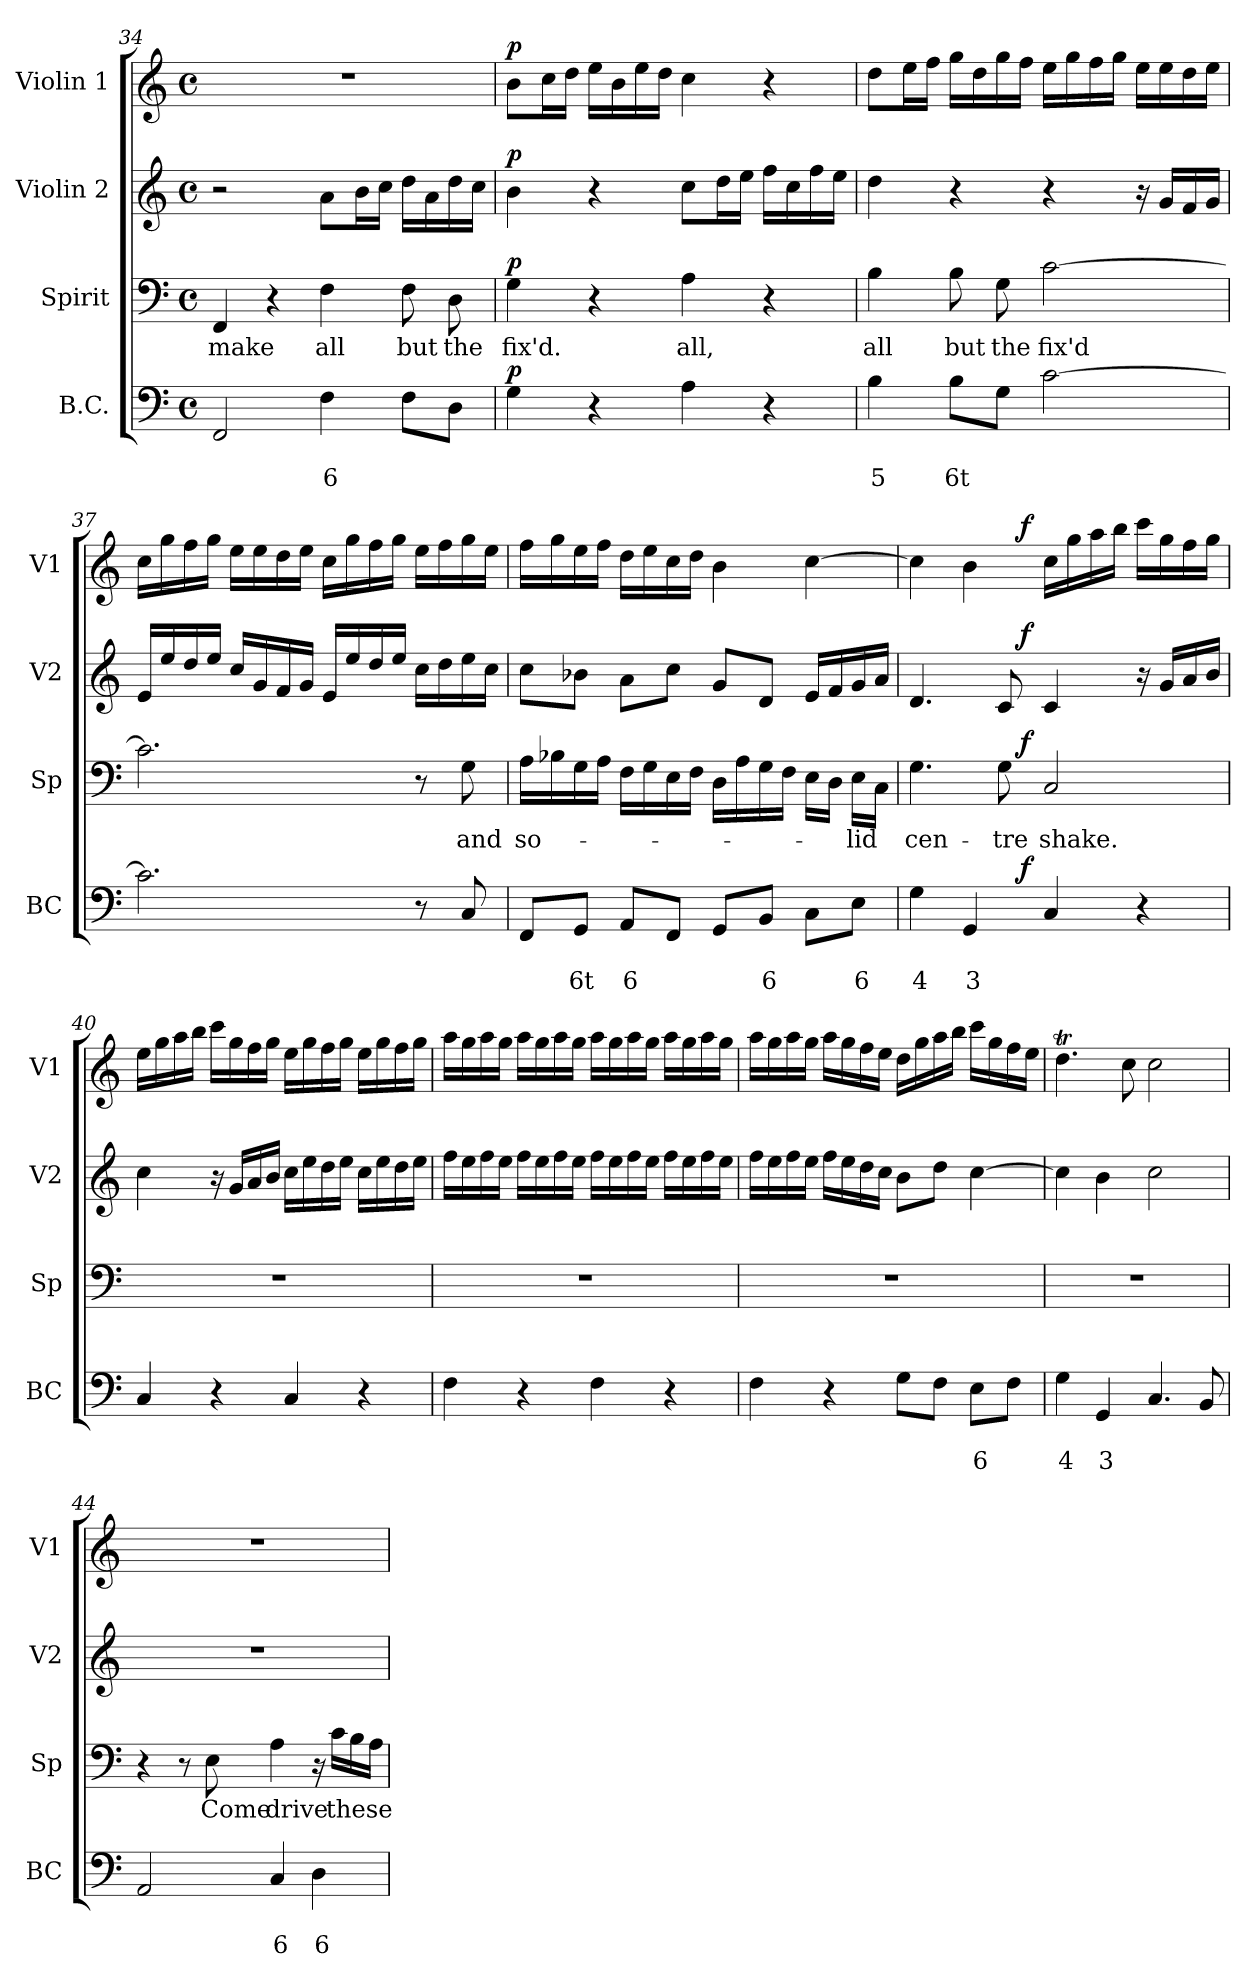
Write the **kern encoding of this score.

**kern	**text	**text	**dynam	**kern	**text	**dynam	**kern	**dynam	**kern	**dynam
*part4	*part4	*part4	*part4	*part3	*part3	*part3	*part2	*part2	*part1	*part1
*staff4	*staff4	*staff4	*staff4	*staff3	*staff3	*staff3	*staff2	*staff2	*staff1	*staff1
*I"B.C.	*	*	*	*I"Spirit	*	*	*I"Violin 2	*	*I"Violin 1	*
*I'BC	*	*	*	*I'Sp	*	*	*I'V2	*	*I'V1	*
!!LO:LB:g=z
*clefF4	*	*	*	*clefF4	*	*	*clefG2	*	*clefG2	*
*k[]	*	*	*	*k[]	*	*	*k[]	*	*k[]	*
*C:	*	*	*	*C:	*	*	*C:	*	*C:	*
*M4/4	*	*	*	*M4/4	*	*	*M4/4	*	*M4/4	*
*met(c)	*	*	*	*met(c)	*	*	*met(c)	*	*met(c)	*
=34	=34	=34	=34	=34	=34	=34	=34	=34	=34	=34
!	!	!	!	!	!LO:LY:b	!	!	!	!	!
2FF/	.	.	.	4FF/	make	.	2r	.	1r	.
.	.	.	.	4r	.	.	.	.	.	.
!	!	!LO:LY:b	!	!	!LO:LY:b	!	!	!	!	!
4F\	.	6	.	4F\	all	.	8a\L	.	.	.
.	.	.	.	.	.	.	16b\L	.	.	.
.	.	.	.	.	.	.	16cc\JJ	.	.	.
!	!	!	!	!	!LO:LY:b	!	!	!	!	!
8F\L	.	.	.	8F\	but	.	16dd\LL	.	.	.
.	.	.	.	.	.	.	16a\	.	.	.
!	!	!	!	!	!LO:LY:b	!	!	!	!	!
8D\J	.	.	.	8D\	the	.	16dd\	.	.	.
.	.	.	.	.	.	.	16cc\JJ	.	.	.
=35	=35	=35	=35	=35	=35	=35	=35	=35	=35	=35
*^	*	*	*	*	*	*	*	*	*	*
!	!	!	!	!LO:DY:a	!	!LO:LY:b	!LO:DY:a	!	!LO:DY:a	!	!LO:DY:a
4G\	8ryy	.	.	p	4G\	fix'd.	p	4b\	p	8b\L	p
.	8ryy	.	.	.	.	.	.	.	.	16cc\L	.
.	.	.	.	.	.	.	.	.	.	16dd\JJ	.
4r	4ryy	.	.	.	4r	.	.	4r	.	16ee\LL	.
.	.	.	.	.	.	.	.	.	.	16b\	.
.	.	.	.	.	.	.	.	.	.	16ee\	.
.	.	.	.	.	.	.	.	.	.	16dd\JJ	.
!	!	!	!	!	!	!LO:LY:b	!	!	!	!	!
4A\	8ryy	.	.	.	4A\	all,	.	8cc\L	.	4cc\	.
.	8ryy	.	.	.	.	.	.	16dd\L	.	.	.
.	.	.	.	.	.	.	.	16ee\JJ	.	.	.
4r	4ryy	.	.	.	4r	.	.	16ff\LL	.	4r	.
.	.	.	.	.	.	.	.	16cc\	.	.	.
.	.	.	.	.	.	.	.	16ff\	.	.	.
.	.	.	.	.	.	.	.	16ee\JJ	.	.	.
*v	*v	*	*	*	*	*	*	*	*	*	*
=36	=36	=36	=36	=36	=36	=36	=36	=36	=36	=36
!	!	!LO:LY:b	!	!	!LO:LY:b	!	!	!	!	!
4B\	.	5	.	4B\	all	.	4dd\	.	8dd\L	.
.	.	.	.	.	.	.	.	.	16ee\L	.
.	.	.	.	.	.	.	.	.	16ff\JJ	.
!	!	!LO:LY:b	!	!	!LO:LY:b	!	!	!	!	!
8B\L	.	6t	.	8B\	but	.	4r	.	16gg\LL	.
.	.	.	.	.	.	.	.	.	16dd\	.
!	!	!	!	!	!LO:LY:b	!	!	!	!	!
8G\J	.	.	.	8G\	the	.	.	.	16gg\	.
.	.	.	.	.	.	.	.	.	16ff\JJ	.
!	!	!	!	!	!LO:LY:b	!	!	!	!	!
[2c\	.	.	.	[2c\	fix'd	.	4r	.	16ee\LL	.
.	.	.	.	.	.	.	.	.	16gg\	.
.	.	.	.	.	.	.	.	.	16ff\	.
.	.	.	.	.	.	.	.	.	16gg\JJ	.
.	.	.	.	.	.	.	16r	.	16ee\LL	.
.	.	.	.	.	.	.	16g/LL	.	16ee\	.
.	.	.	.	.	.	.	16f/	.	16dd\	.
.	.	.	.	.	.	.	16g/JJ	.	16ee\JJ	.
!!LO:PB:g=z
=37	=37	=37	=37	=37	=37	=37	=37	=37	=37	=37
2.c\]	.	.	.	2.c\]	.	.	16e/LL	.	16cc\LL	.
.	.	.	.	.	.	.	16ee/	.	16gg\	.
.	.	.	.	.	.	.	16dd/	.	16ff\	.
.	.	.	.	.	.	.	16ee/JJ	.	16gg\JJ	.
.	.	.	.	.	.	.	16cc/LL	.	16ee\LL	.
.	.	.	.	.	.	.	16g/	.	16ee\	.
.	.	.	.	.	.	.	16f/	.	16dd\	.
.	.	.	.	.	.	.	16g/JJ	.	16ee\JJ	.
.	.	.	.	.	.	.	16e/LL	.	16cc\LL	.
.	.	.	.	.	.	.	16ee/	.	16gg\	.
.	.	.	.	.	.	.	16dd/	.	16ff\	.
.	.	.	.	.	.	.	16ee/JJ	.	16gg\JJ	.
8r	.	.	.	8r	.	.	16cc\LL	.	16ee\LL	.
.	.	.	.	.	.	.	16dd\	.	16ff\	.
!	!	!	!	!	!LO:LY:b	!	!	!	!	!
8C/	.	.	.	8G\	and	.	16ee\	.	16gg\	.
.	.	.	.	.	.	.	16cc\JJ	.	16ee\JJ	.
=38	=38	=38	=38	=38	=38	=38	=38	=38	=38	=38
!	!	!	!	!	!LO:LY:b	!	!	!	!	!
8FF/L	.	.	.	16A\LL	so-	.	8cc\L	.	16ff\LL	.
.	.	.	.	16B-X\	.	.	.	.	16gg\	.
!	!	!LO:LY:b	!	!	!	!	!	!	!	!
8GG/J	.	6t	.	16G\	.	.	8b-X\J	.	16ee\	.
.	.	.	.	16A\JJ	.	.	.	.	16ff\JJ	.
!	!	!LO:LY:b	!	!	!	!	!	!	!	!
8AA/L	.	6	.	16F\LL	.	.	8a\L	.	16dd\LL	.
.	.	.	.	16G\	.	.	.	.	16ee\	.
8FF/J	.	.	.	16E\	.	.	8cc\J	.	16cc\	.
.	.	.	.	16F\JJ	.	.	.	.	16dd\JJ	.
8GG/L	.	.	.	16D\LL	.	.	8g/L	.	4b\	.
.	.	.	.	16A\	.	.	.	.	.	.
!	!	!LO:LY:b	!	!	!	!	!	!	!	!
8BB/J	.	6	.	16G\	.	.	8d/J	.	.	.
.	.	.	.	16F\JJ	.	.	.	.	.	.
8C\L	.	.	.	16E\LL	.	.	16e/LL	.	[4cc\	.
.	.	.	.	16D\JJ	.	.	16f/	.	.	.
!	!	!LO:LY:b	!	!	!LO:LY:b	!	!	!	!	!
8E\J	.	6	.	16E\LL	-lid	.	16g/	.	.	.
.	.	.	.	16C\JJ	.	.	16a/JJ	.	.	.
=39	=39	=39	=39	=39	=39	=39	=39	=39	=39	=39
!	!	!LO:LY:b	!	!	!LO:LY:b	!	!	!	!	!
*^	*	*	*	*^	*	*	*^	*	*^	*
4G\	4..ryy	.	4	.	4.G\	4..ryy	cen-	.	4.d/	4..ryy	.	4cc\]	4..ryy	.
!	!	!	!LO:LY:b	!	!	!	!	!	!	!	!	!	!	!
4GG/	.	.	3	.	.	.	.	.	.	.	.	4b\	.	.
!	!	!	!	!	!	!	!LO:LY:b	!	!	!	!	!	!	!
.	.	.	.	.	8G\	.	-tre	.	8c/	.	.	.	.	.
!	!	!	!	!LO:DY:a	!	!	!	!LO:DY:a	!	!	!LO:DY:a	!	!	!LO:DY:a
.	2ryy	.	.	f	.	2ryy	.	f	.	2ryy	f	.	2ryy	f
!	!	!	!	!	!	!	!LO:LY:b	!	!	!	!	!	!	!
4C/	.	.	.	.	2C/	.	shake.	.	4c/	.	.	16cc\LL	.	.
.	.	.	.	.	.	.	.	.	.	.	.	16gg\	.	.
.	.	.	.	.	.	.	.	.	.	.	.	16aa\	.	.
.	.	.	.	.	.	.	.	.	.	.	.	16bb\JJ	.	.
4r	.	.	.	.	.	.	.	.	16r	.	.	16ccc\LL	.	.
.	.	.	.	.	.	.	.	.	16g/LL	.	.	16gg\	.	.
.	.	.	.	.	.	.	.	.	16a/	.	.	16ff\	.	.
.	16ryy	.	.	.	.	16ryy	.	.	16b/JJ	16ryy	.	16gg\JJ	16ryy	.
*v	*v	*	*	*	*	*	*	*	*v	*v	*	*v	*v	*
*	*	*	*	*v	*v	*	*	*	*	*	*
!!LO:LB:g=z
=40	=40	=40	=40	=40	=40	=40	=40	=40	=40	=40
4C/	.	.	.	1r	.	.	4cc\	.	16ee\LL	.
.	.	.	.	.	.	.	.	.	16gg\	.
.	.	.	.	.	.	.	.	.	16aa\	.
.	.	.	.	.	.	.	.	.	16bb\JJ	.
4r	.	.	.	.	.	.	16r	.	16ccc\LL	.
.	.	.	.	.	.	.	16g/LL	.	16gg\	.
.	.	.	.	.	.	.	16a/	.	16ff\	.
.	.	.	.	.	.	.	16b/JJ	.	16gg\JJ	.
4C/	.	.	.	.	.	.	16cc\LL	.	16ee\LL	.
.	.	.	.	.	.	.	16ee\	.	16gg\	.
.	.	.	.	.	.	.	16dd\	.	16ff\	.
.	.	.	.	.	.	.	16ee\JJ	.	16gg\JJ	.
4r	.	.	.	.	.	.	16cc\LL	.	16ee\LL	.
.	.	.	.	.	.	.	16ee\	.	16gg\	.
.	.	.	.	.	.	.	16dd\	.	16ff\	.
.	.	.	.	.	.	.	16ee\JJ	.	16gg\JJ	.
=41	=41	=41	=41	=41	=41	=41	=41	=41	=41	=41
4F\	.	.	.	1r	.	.	16ff\LL	.	16aa\LL	.
.	.	.	.	.	.	.	16ee\	.	16gg\	.
.	.	.	.	.	.	.	16ff\	.	16aa\	.
.	.	.	.	.	.	.	16ee\JJ	.	16gg\JJ	.
4r	.	.	.	.	.	.	16ff\LL	.	16aa\LL	.
.	.	.	.	.	.	.	16ee\	.	16gg\	.
.	.	.	.	.	.	.	16ff\	.	16aa\	.
.	.	.	.	.	.	.	16ee\JJ	.	16gg\JJ	.
4F\	.	.	.	.	.	.	16ff\LL	.	16aa\LL	.
.	.	.	.	.	.	.	16ee\	.	16gg\	.
.	.	.	.	.	.	.	16ff\	.	16aa\	.
.	.	.	.	.	.	.	16ee\JJ	.	16gg\JJ	.
4r	.	.	.	.	.	.	16ff\LL	.	16aa\LL	.
.	.	.	.	.	.	.	16ee\	.	16gg\	.
.	.	.	.	.	.	.	16ff\	.	16aa\	.
.	.	.	.	.	.	.	16ee\JJ	.	16gg\JJ	.
=42	=42	=42	=42	=42	=42	=42	=42	=42	=42	=42
4F\	.	.	.	1r	.	.	16ff\LL	.	16aa\LL	.
.	.	.	.	.	.	.	16ee\	.	16gg\	.
.	.	.	.	.	.	.	16ff\	.	16aa\	.
.	.	.	.	.	.	.	16ee\JJ	.	16gg\JJ	.
4r	.	.	.	.	.	.	16ff\LL	.	16aa\LL	.
.	.	.	.	.	.	.	16ee\	.	16gg\	.
.	.	.	.	.	.	.	16dd\	.	16ff\	.
.	.	.	.	.	.	.	16cc\JJ	.	16ee\JJ	.
8G\L	.	.	.	.	.	.	8b\L	.	16dd\LL	.
.	.	.	.	.	.	.	.	.	16gg\	.
8F\J	.	.	.	.	.	.	8dd\J	.	16aa\	.
.	.	.	.	.	.	.	.	.	16bb\JJ	.
!	!	!LO:LY:b	!	!	!	!	!	!	!	!
8E\L	.	6	.	.	.	.	[4cc\	.	16ccc\LL	.
.	.	.	.	.	.	.	.	.	16gg\	.
8F\J	.	.	.	.	.	.	.	.	16ff\	.
.	.	.	.	.	.	.	.	.	16ee\JJ	.
!!LO:LB:g=z
=43	=43	=43	=43	=43	=43	=43	=43	=43	=43	=43
!	!	!LO:LY:b	!	!	!	!	!	!	!	!
4G\	.	4	.	1r	.	.	4cc\]	.	4.ddT\	.
!	!	!LO:LY:b	!	!	!	!	!	!	!	!
4GG/	.	3	.	.	.	.	4b\	.	.	.
.	.	.	.	.	.	.	.	.	8cc\	.
4.C/	.	.	.	.	.	.	2cc\	.	2cc\	.
8BB/	.	.	.	.	.	.	.	.	.	.
=44	=44	=44	=44	=44	=44	=44	=44	=44	=44	=44
2AA/	.	.	.	4r	.	.	1r	.	1r	.
.	.	.	.	8r	.	.	.	.	.	.
!	!	!	!	!	!LO:LY:b	!	!	!	!	!
.	.	.	.	8E\	Come	.	.	.	.	.
!	!	!LO:LY:b	!	!	!LO:LY:b	!	!	!	!	!
4C/	.	6	.	4A\	drive	.	.	.	.	.
!	!	!LO:LY:b	!	!	!	!	!	!	!	!
4D\	.	6	.	16r	.	.	.	.	.	.
!	!	!	!	!	!LO:LY:b	!	!	!	!	!
.	.	.	.	16c\LL	these	.	.	.	.	.
.	.	.	.	16B\	.	.	.	.	.	.
.	.	.	.	16A\JJ	.	.	.	.	.	.
=	=	=	=	=	=	=	=	=	=	=
*-	*-	*-	*-	*-	*-	*-	*-	*-	*-	*-
